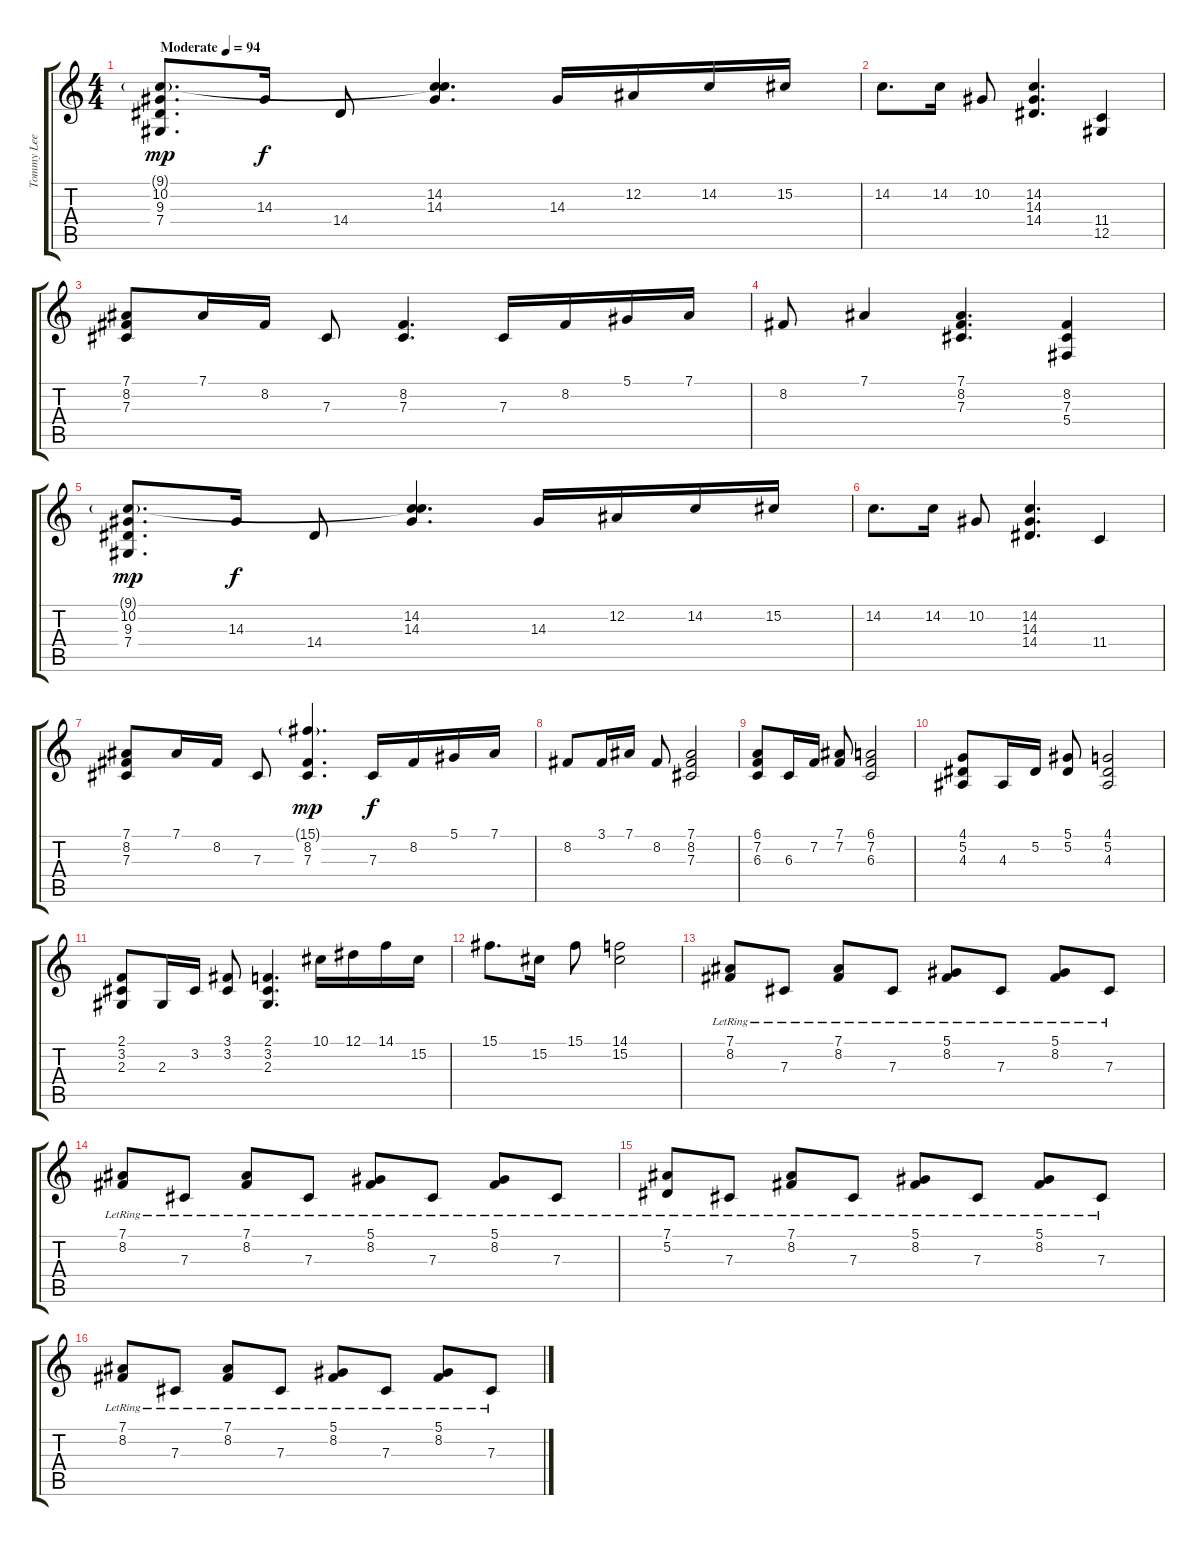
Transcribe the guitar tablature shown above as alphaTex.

\track ("Tommy Lee" "Tommy Lee") {instrument pad1newage}
\staff {score tabs}
\tuning (Eb4 Bb3 Gb3 Db3 Ab2 Eb2) {hide}
\ts (4 4)
\tempo (94 "Moderate")
\clef g2
\ks c
(9.1{g} 10.2 9.3 7.4).8{d dy mp instrument pad1newage} 14.3.16{dy f} 14.4.8 (9.1{t} 14.2 14.3).4{d} 14.3.16 12.2.16 14.2.16 15.2.16 |
14.2.8{d} 14.2.16 10.2.8 (14.2 14.3 14.4).4{d} (11.4 12.5).4 |
(7.1 8.2 7.3).8 7.1.16 8.2.16 7.3.8 (8.2 7.3).4{d} 7.3.16 8.2.16 5.1.16 7.1.16 |
8.2.8 7.1.4 (7.1 8.2 7.3).4{d} (8.2 7.3 5.4).4 |
(9.1{g} 10.2 9.3 7.4).8{d dy mp} 14.3.16{dy f} 14.4.8 (9.1{t} 14.2 14.3).4{d} 14.3.16 12.2.16 14.2.16 15.2.16 |
14.2.8{d} 14.2.16 10.2.8 (14.2 14.3 14.4).4{d} 11.4.4 |
(7.1 8.2 7.3).8 7.1.16 8.2.16 7.3.8 (15.1{g} 8.2 7.3).4{d dy mp} 7.3.16{dy f} 8.2.16 5.1.16 7.1.16 |
8.2.8 3.1.16 7.1.16 8.2.8 (7.1 8.2 7.3).2 |
(6.1 7.2 6.3).8 6.3.16 7.2.16 (7.1 7.2).8 (6.1 7.2 6.3).2 |
(4.1 5.2 4.3).8 4.3.16 5.2.16 (5.1 5.2).8 (4.1 5.2 4.3).2 |
(2.1 3.2 2.3).8 2.3.16 3.2.16 (3.1 3.2).8 (2.1 3.2 2.3).4{d} 10.1.16 12.1.16 14.1.16 15.2.16 |
15.1.8{d} 15.2.16 15.1.8 (14.1 15.2).2 |
(7.1{lr} 8.2{lr}).8 7.3{lr}.8 (7.1{lr} 8.2{lr}).8 7.3{lr}.8 (5.1{lr} 8.2{lr}).8 7.3{lr}.8 (5.1{lr} 8.2{lr}).8 7.3{lr}.8 |
(7.1{lr} 8.2{lr}).8 7.3{lr}.8 (7.1{lr} 8.2{lr}).8 7.3{lr}.8 (5.1{lr} 8.2{lr}).8 7.3{lr}.8 (5.1{lr} 8.2{lr}).8 7.3{lr}.8 |
(7.1{lr} 5.2).8 7.3{lr}.8 (7.1{lr} 8.2{lr}).8 7.3{lr}.8 (5.1{lr} 8.2{lr}).8 7.3{lr}.8 (5.1{lr} 8.2{lr}).8 7.3{lr}.8 |
(7.1{lr} 8.2{lr}).8 7.3{lr}.8 (7.1{lr} 8.2{lr}).8 7.3{lr}.8 (5.1{lr} 8.2{lr}).8 7.3{lr}.8 (5.1{lr} 8.2{lr}).8 7.3{lr}.8
